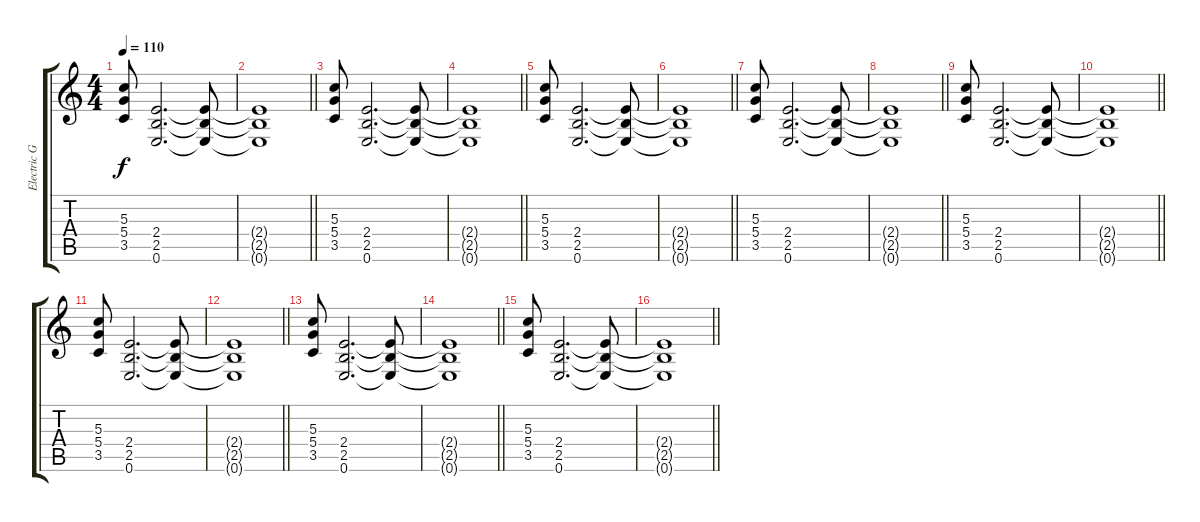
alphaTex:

\track ("Electric Guitar " "Electric G") {instrument overdrivenguitar}
\staff {score tabs}
\tuning (E4 B3 G3 D3 A2 E2) {hide}
\ts (4 4)
\tempo 110
\clef g2
\ks c
(5.3 5.4 3.5).8{dy f} (2.4 2.5 0.6).2{d} (2.4{t} 2.5{t} 0.6{t}).8 |
\barLineRight lightlight
(2.4{t} 2.5{t} 0.6{t}).1 |
\section ("" "")
(5.3 5.4 3.5).8{volume 6} (2.4 2.5 0.6).2{d} (2.4{t} 2.5{t} 0.6{t}).8 |
\barLineRight lightlight
(2.4{t} 2.5{t} 0.6{t}).1 |
(5.3 5.4 3.5).8 (2.4 2.5 0.6).2{d} (2.4{t} 2.5{t} 0.6{t}).8 |
\barLineRight lightlight
(2.4{t} 2.5{t} 0.6{t}).1 |
\section ("" "")
(5.3 5.4 3.5).8{volume 4} (2.4 2.5 0.6).2{d} (2.4{t} 2.5{t} 0.6{t}).8 |
\barLineRight lightlight
(2.4{t} 2.5{t} 0.6{t}).1 |
(5.3 5.4 3.5).8 (2.4 2.5 0.6).2{d} (2.4{t} 2.5{t} 0.6{t}).8 |
\barLineRight lightlight
(2.4{t} 2.5{t} 0.6{t}).1 |
\section ("" "")
(5.3 5.4 3.5).8{volume 2} (2.4 2.5 0.6).2{d} (2.4{t} 2.5{t} 0.6{t}).8 |
\barLineRight lightlight
(2.4{t} 2.5{t} 0.6{t}).1 |
(5.3 5.4 3.5).8 (2.4 2.5 0.6).2{d} (2.4{t} 2.5{t} 0.6{t}).8 |
\barLineRight lightlight
(2.4{t} 2.5{t} 0.6{t}).1 |
\section ("" "")
(5.3 5.4 3.5).8{volume 0} (2.4 2.5 0.6).2{d} (2.4{t} 2.5{t} 0.6{t}).8 |
\barLineRight lightlight
(2.4{t} 2.5{t} 0.6{t}).1
